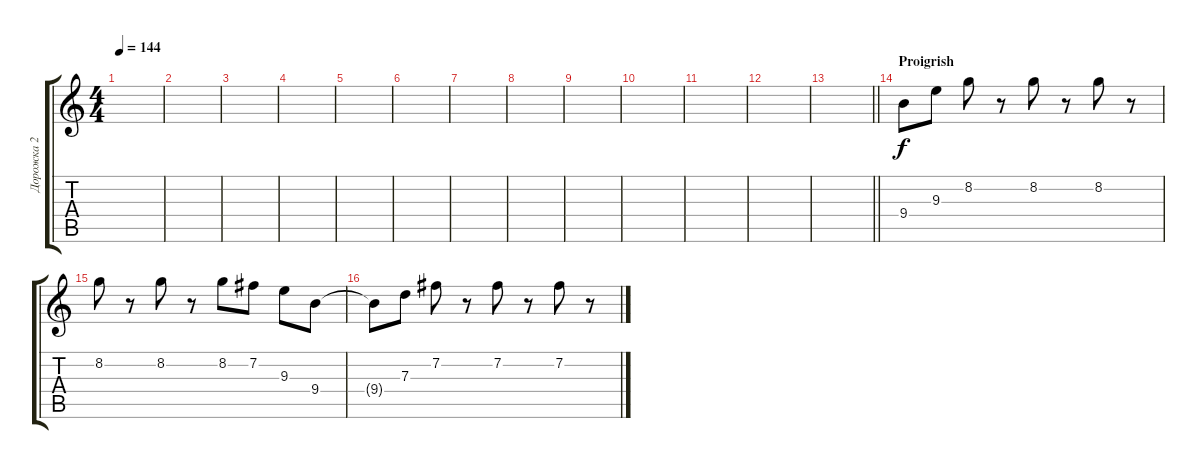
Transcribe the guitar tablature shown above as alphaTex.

\track ("Дорожка 2" "Дорожка 2") {instrument acousticguitarsteel}
\staff {score tabs}
\tuning (E4 B3 G3 D3 A2 E2) {hide}
\ts (4 4)
\tempo 144
\clef g2
\ks c
|
|
|
|
|
|
|
|
|
|
|
|
\barLineRight lightlight
|
\section ("" "Proigrish")
9.4.8 9.3.8 8.2.8 r.8 8.2.8 r.8 8.2.8 r.8 |
8.2.8 r.8 8.2.8 r.8 8.2.8 7.2.8 9.3.8 9.4.8 |
9.4{t}.8 7.3.8 7.2.8 r.8 7.2.8 r.8 7.2.8 r.8
